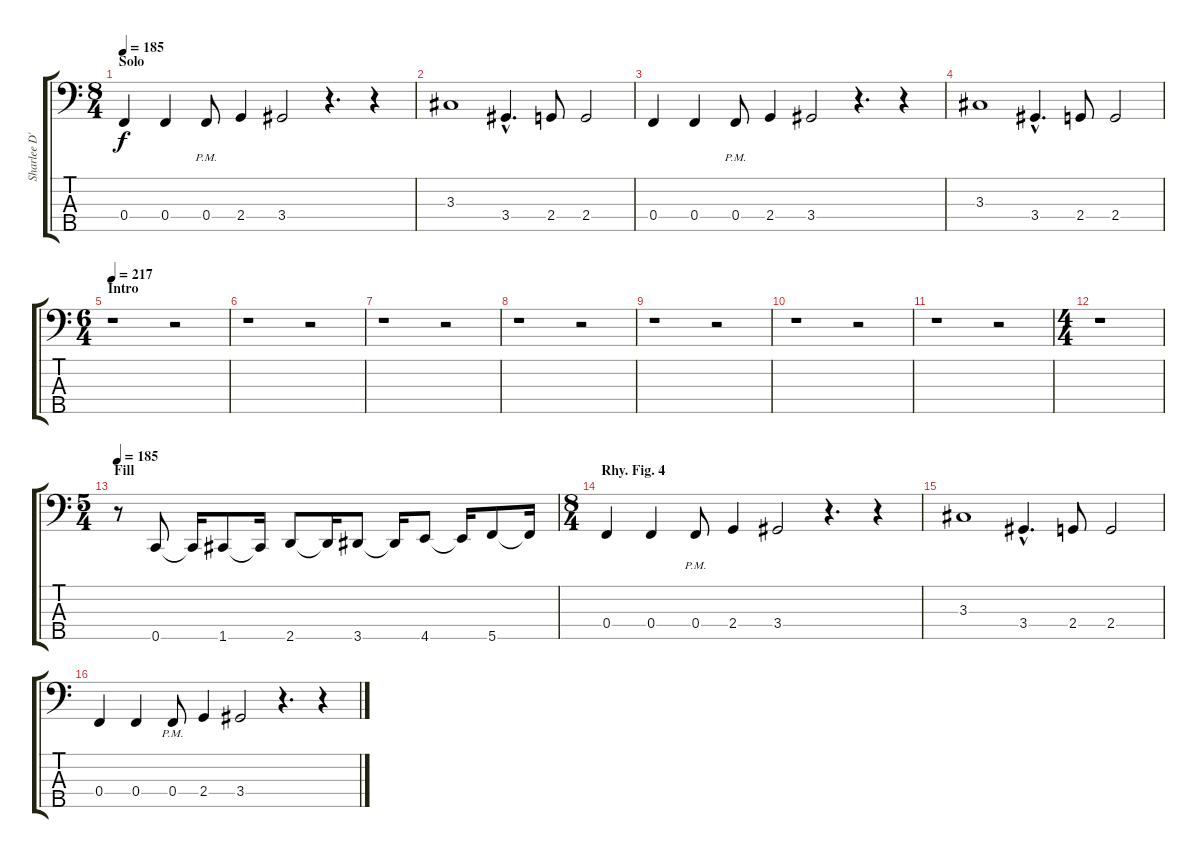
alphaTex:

\track ("Sharlee D'Angelo" "Sharlee D'") {instrument electricbasspick}
\staff {score tabs}
\tuning (Ab2 Eb2 Bb1 F1 C1) {hide}
\ts (8 4)
\section ("" "Solo")
\tempo 185
\clef f4
\ks c
0.4.4{dy f} 0.4.4 0.4{pm}.8 2.4.4 3.4.2 r.4{d} r.4 |
3.3.1 3.4{hac}.4{d} 2.4.8 2.4.2 |
0.4.4 0.4.4 0.4{pm}.8 2.4.4 3.4.2 r.4{d} r.4 |
3.3.1 3.4{hac}.4{d} 2.4.8 2.4.2 |
\ts (6 4)
\section ("" "Intro")
\tempo 217
r.1 r.2 |
r.1 r.2 |
r.1 r.2 |
r.1 r.2 |
r.1 r.2 |
r.1 r.2 |
r.1 r.2 |
\ts (4 4)
r.1 |
\ts (5 4)
\section ("" "Fill")
\tempo 185
r.8 0.5.8 0.5{t}.16 1.5.8 1.5{t}.16 2.5.8 2.5{t}.16 3.5.8 3.5{t}.16 4.5.8 4.5{t}.16 5.5.8 5.5{t}.16 |
\ts (8 4)
\section ("" "Rhy. Fig. 4")
0.4.4 0.4.4 0.4{pm}.8 2.4.4 3.4.2 r.4{d} r.4 |
3.3.1 3.4{hac}.4{d} 2.4.8 2.4.2 |
0.4.4 0.4.4 0.4{pm}.8 2.4.4 3.4.2 r.4{d} r.4
